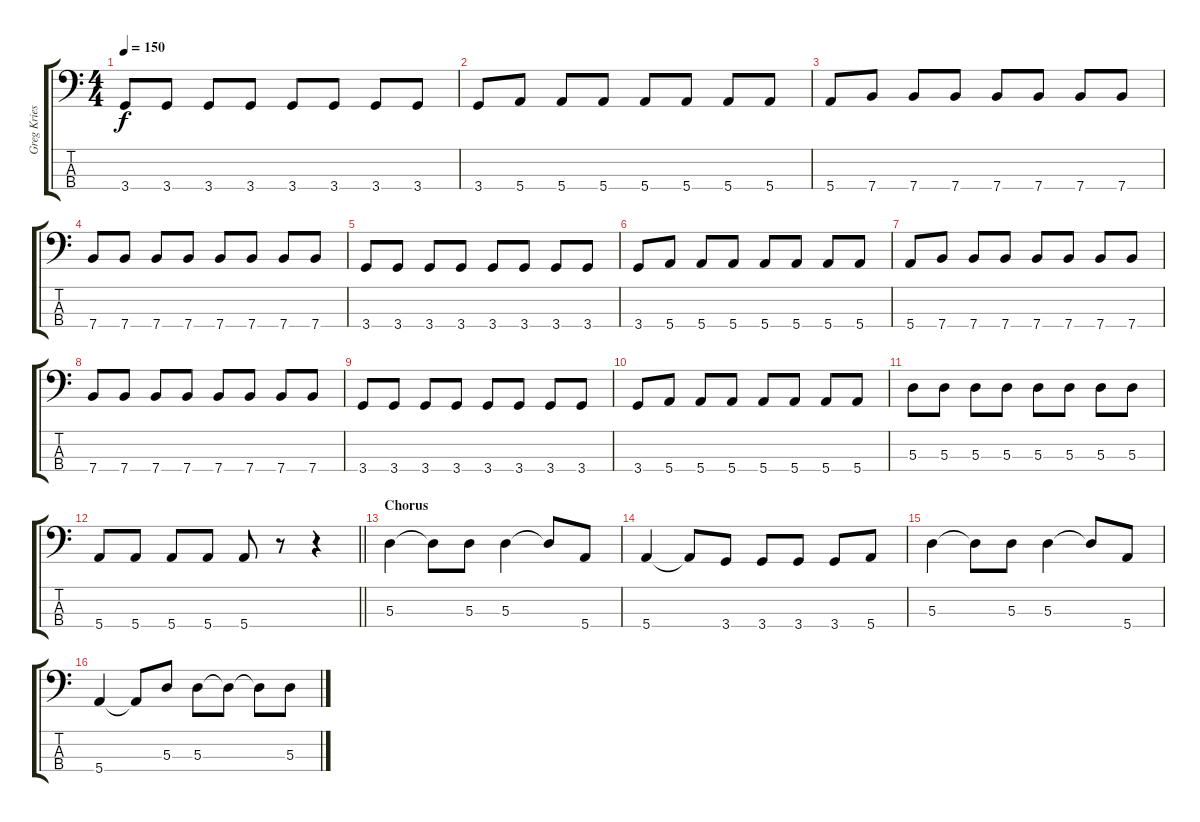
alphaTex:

\track ("Greg Kriesel - Bass" "Greg Kries") {instrument electricbasspick}
\staff {score tabs}
\tuning (G2 D2 A1 E1) {hide}
\ts (4 4)
\tempo 150
\clef f4
\ks c
3.4.8{dy f} 3.4.8 3.4.8 3.4.8 3.4.8 3.4.8 3.4.8 3.4.8 |
3.4.8 5.4.8 5.4.8 5.4.8 5.4.8 5.4.8 5.4.8 5.4.8 |
5.4.8 7.4.8 7.4.8 7.4.8 7.4.8 7.4.8 7.4.8 7.4.8 |
7.4.8 7.4.8 7.4.8 7.4.8 7.4.8 7.4.8 7.4.8 7.4.8 |
3.4.8 3.4.8 3.4.8 3.4.8 3.4.8 3.4.8 3.4.8 3.4.8 |
3.4.8 5.4.8 5.4.8 5.4.8 5.4.8 5.4.8 5.4.8 5.4.8 |
5.4.8 7.4.8 7.4.8 7.4.8 7.4.8 7.4.8 7.4.8 7.4.8 |
7.4.8 7.4.8 7.4.8 7.4.8 7.4.8 7.4.8 7.4.8 7.4.8 |
3.4.8 3.4.8 3.4.8 3.4.8 3.4.8 3.4.8 3.4.8 3.4.8 |
3.4.8 5.4.8 5.4.8 5.4.8 5.4.8 5.4.8 5.4.8 5.4.8 |
5.3.8{instrument electricbasspick} 5.3.8 5.3.8 5.3.8 5.3.8 5.3.8 5.3.8 5.3.8 |
\barLineRight lightlight
5.4.8 5.4.8 5.4.8 5.4.8 5.4.8 r.8 r.4 |
\section ("" "Chorus")
5.3.4 5.3{t}.8 5.3.8 5.3.4 5.3{t}.8 5.4.8 |
5.4.4 5.4{t}.8 3.4.8 3.4.8 3.4.8 3.4.8 5.4.8 |
5.3.4 5.3{t}.8 5.3.8 5.3.4 5.3{t}.8 5.4.8 |
5.4.4 5.4{t}.8 5.3.8 5.3.8 5.3{t}.8 5.3{t}.8 5.3.8
